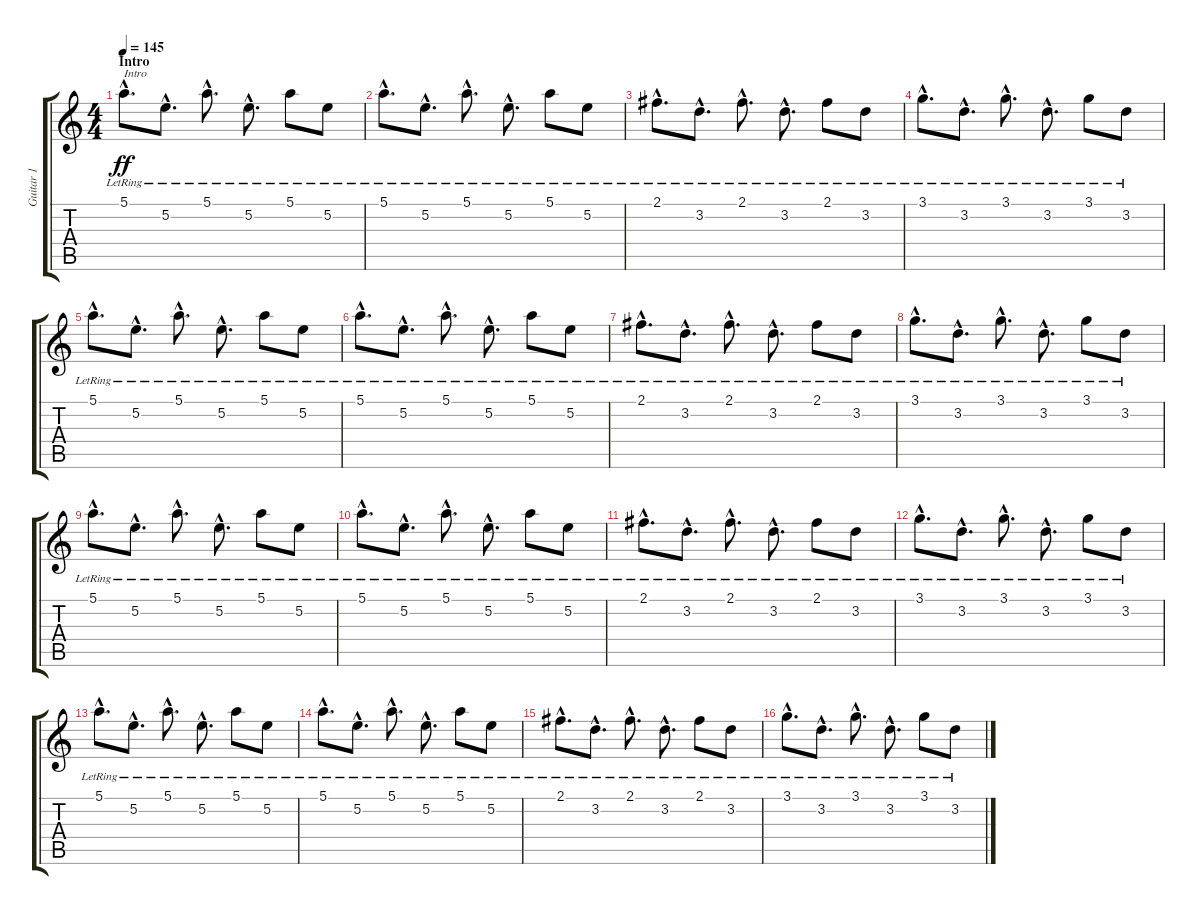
\track ("Guitar 1" "Guitar 1") {instrument distortionguitar}
\staff {score tabs}
\tuning (E4 B3 G3 D3 A2 E2) {hide}
\ts (4 4)
\section ("" "Intro")
\tempo 145
\clef g2
\ks c
5.1{hac lr}.8{d txt "Intro" dy ff instrument distortionguitar} 5.2{hac lr}.8{d} 5.1{hac lr}.8{d} 5.2{hac lr}.8{d} 5.1{lr}.8 5.2{lr}.8 |
5.1{hac lr}.8{d} 5.2{hac lr}.8{d} 5.1{hac lr}.8{d} 5.2{hac lr}.8{d} 5.1{lr}.8 5.2{lr}.8 |
2.1{hac lr}.8{d} 3.2{hac lr}.8{d} 2.1{hac lr}.8{d} 3.2{hac lr}.8{d} 2.1{lr}.8 3.2{lr}.8 |
3.1{hac lr}.8{d} 3.2{hac lr}.8{d} 3.1{hac lr}.8{d} 3.2{hac lr}.8{d} 3.1{lr}.8 3.2{lr}.8 |
5.1{hac lr}.8{d} 5.2{hac lr}.8{d} 5.1{hac lr}.8{d} 5.2{hac lr}.8{d} 5.1{lr}.8 5.2{lr}.8 |
5.1{hac lr}.8{d} 5.2{hac lr}.8{d} 5.1{hac lr}.8{d} 5.2{hac lr}.8{d} 5.1{lr}.8 5.2{lr}.8 |
2.1{hac lr}.8{d} 3.2{hac lr}.8{d} 2.1{hac lr}.8{d} 3.2{hac lr}.8{d} 2.1{lr}.8 3.2{lr}.8 |
3.1{hac lr}.8{d} 3.2{hac lr}.8{d} 3.1{hac lr}.8{d} 3.2{hac lr}.8{d} 3.1{lr}.8 3.2{lr}.8 |
5.1{hac lr}.8{d} 5.2{hac lr}.8{d} 5.1{hac lr}.8{d} 5.2{hac lr}.8{d} 5.1{lr}.8 5.2{lr}.8 |
5.1{hac lr}.8{d} 5.2{hac lr}.8{d} 5.1{hac lr}.8{d} 5.2{hac lr}.8{d} 5.1{lr}.8 5.2{lr}.8 |
2.1{hac lr}.8{d} 3.2{hac lr}.8{d} 2.1{hac lr}.8{d} 3.2{hac lr}.8{d} 2.1{lr}.8 3.2{lr}.8 |
3.1{hac lr}.8{d} 3.2{hac lr}.8{d} 3.1{hac lr}.8{d} 3.2{hac lr}.8{d} 3.1{lr}.8 3.2{lr}.8 |
5.1{hac lr}.8{d} 5.2{hac lr}.8{d} 5.1{hac lr}.8{d} 5.2{hac lr}.8{d} 5.1{lr}.8 5.2{lr}.8 |
5.1{hac lr}.8{d} 5.2{hac lr}.8{d} 5.1{hac lr}.8{d} 5.2{hac lr}.8{d} 5.1{lr}.8 5.2{lr}.8 |
2.1{hac lr}.8{d} 3.2{hac lr}.8{d} 2.1{hac lr}.8{d} 3.2{hac lr}.8{d} 2.1{lr}.8 3.2{lr}.8 |
3.1{hac lr}.8{d} 3.2{hac lr}.8{d} 3.1{hac lr}.8{d} 3.2{hac lr}.8{d} 3.1{lr}.8 3.2{lr}.8
